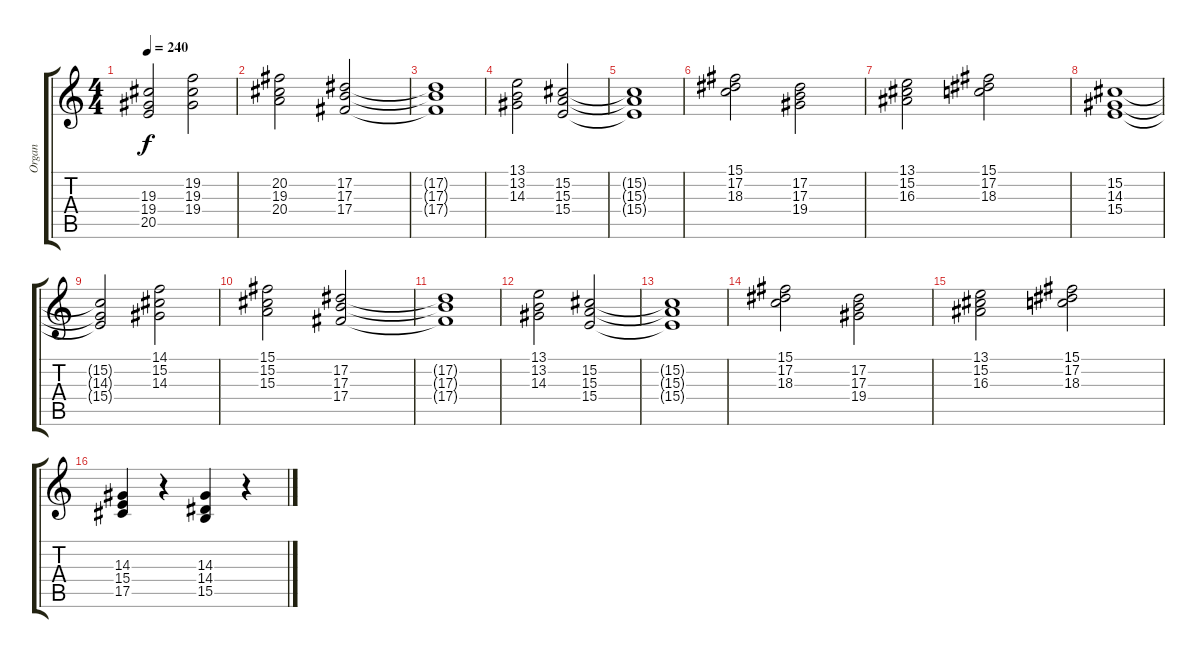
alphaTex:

\track ("Organ" "Organ") {instrument drawbarorgan}
\staff {score tabs}
\tuning (Eb4 Bb3 Gb3 Db3 Ab2 Eb2) {hide}
\ts (4 4)
\tempo 240
\clef g2
\ks c
(19.3{t} 19.4{t} 20.5{t}).2{dy f} (19.2 19.3 19.4).2 |
(20.2 19.3 20.4).2 (17.2 17.3 17.4).2 |
(17.2{t} 17.3{t} 17.4{t}).1 |
(13.1 13.2 14.3).2 (15.2 15.3 15.4).2 |
(15.2{t} 15.3{t} 15.4{t}).1 |
(15.1 17.2 18.3).2 (17.2 17.3 19.4).2 |
(13.1 15.2 16.3).2 (15.1 17.2 18.3).2 |
(15.2 14.3 15.4).1 |
(15.2{t} 14.3{t} 15.4{t}).2 (14.1 15.2 14.3).2 |
(15.1 15.2 15.3).2 (17.2 17.3 17.4).2 |
(17.2{t} 17.3{t} 17.4{t}).1 |
(13.1 13.2 14.3).2 (15.2 15.3 15.4).2 |
(15.2{t} 15.3{t} 15.4{t}).1 |
(15.1 17.2 18.3).2 (17.2 17.3 19.4).2 |
(13.1 15.2 16.3).2 (15.1 17.2 18.3).2 |
(14.3 15.4 17.5).4 r.4 (14.3 14.4 15.5).4 r.4
